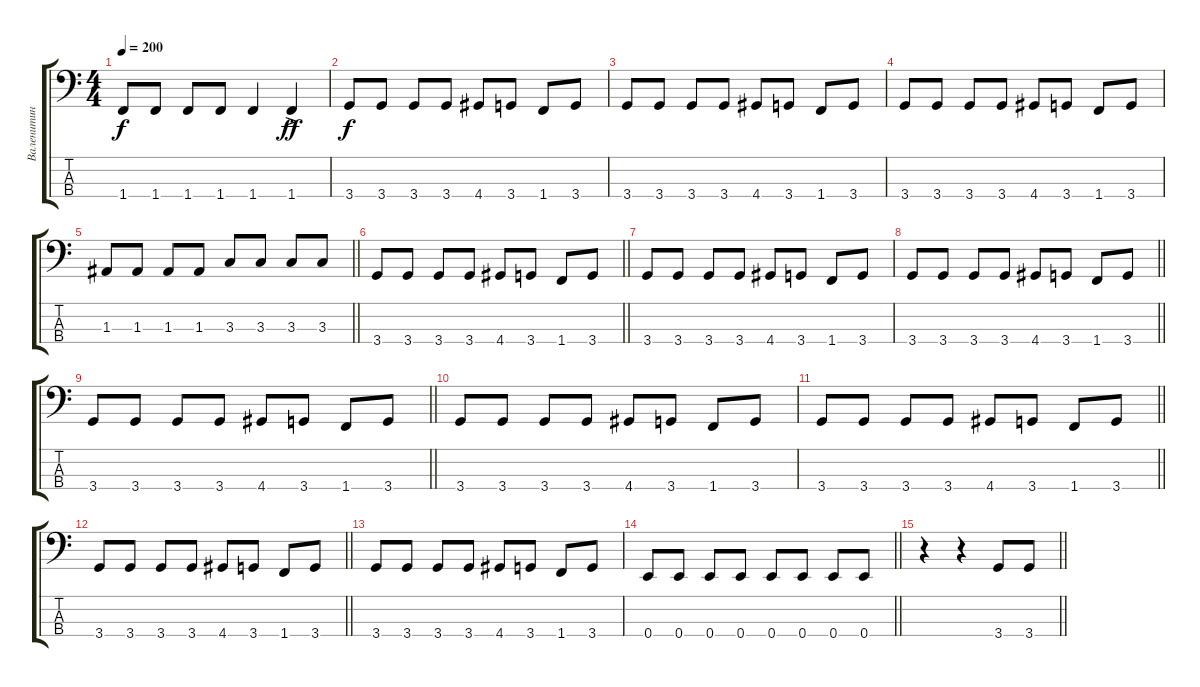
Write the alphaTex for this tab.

\track ("Валенитин Pitones" "Валенитин ") {instrument electricbassfinger}
\staff {score tabs}
\tuning (G2 D2 A1 E1) {hide}
\ts (4 4)
\tempo 200
\clef f4
\ks c
1.4.8{dy f} 1.4.8 1.4.8 1.4.8 1.4.4 1.4{ac}.4{dy ff} |
3.4.8{dy f} 3.4.8 3.4.8 3.4.8 4.4.8 3.4.8 1.4.8 3.4.8 |
3.4.8 3.4.8 3.4.8 3.4.8 4.4.8 3.4.8 1.4.8 3.4.8 |
3.4.8 3.4.8 3.4.8 3.4.8 4.4.8 3.4.8 1.4.8 3.4.8 |
\barLineRight lightlight
1.3.8 1.3.8 1.3.8 1.3.8 3.3.8 3.3.8 3.3.8 3.3.8 |
\barLineRight lightlight
3.4.8 3.4.8 3.4.8 3.4.8 4.4.8 3.4.8 1.4.8 3.4.8 |
3.4.8 3.4.8 3.4.8 3.4.8 4.4.8 3.4.8 1.4.8 3.4.8 |
\barLineRight lightlight
3.4.8 3.4.8 3.4.8 3.4.8 4.4.8 3.4.8 1.4.8 3.4.8 |
\barLineRight lightlight
3.4.8 3.4.8 3.4.8 3.4.8 4.4.8 3.4.8 1.4.8 3.4.8 |
3.4.8 3.4.8 3.4.8 3.4.8 4.4.8 3.4.8 1.4.8 3.4.8 |
\barLineRight lightlight
3.4.8 3.4.8 3.4.8 3.4.8 4.4.8 3.4.8 1.4.8 3.4.8 |
\barLineRight lightlight
3.4.8 3.4.8 3.4.8 3.4.8 4.4.8 3.4.8 1.4.8 3.4.8 |
3.4.8 3.4.8 3.4.8 3.4.8 4.4.8 3.4.8 1.4.8 3.4.8 |
\barLineRight lightlight
0.4.8 0.4.8 0.4.8 0.4.8 0.4.8 0.4.8 0.4.8 0.4.8 |
\barLineRight lightlight
r.4 r.4 3.4.8 3.4.8
